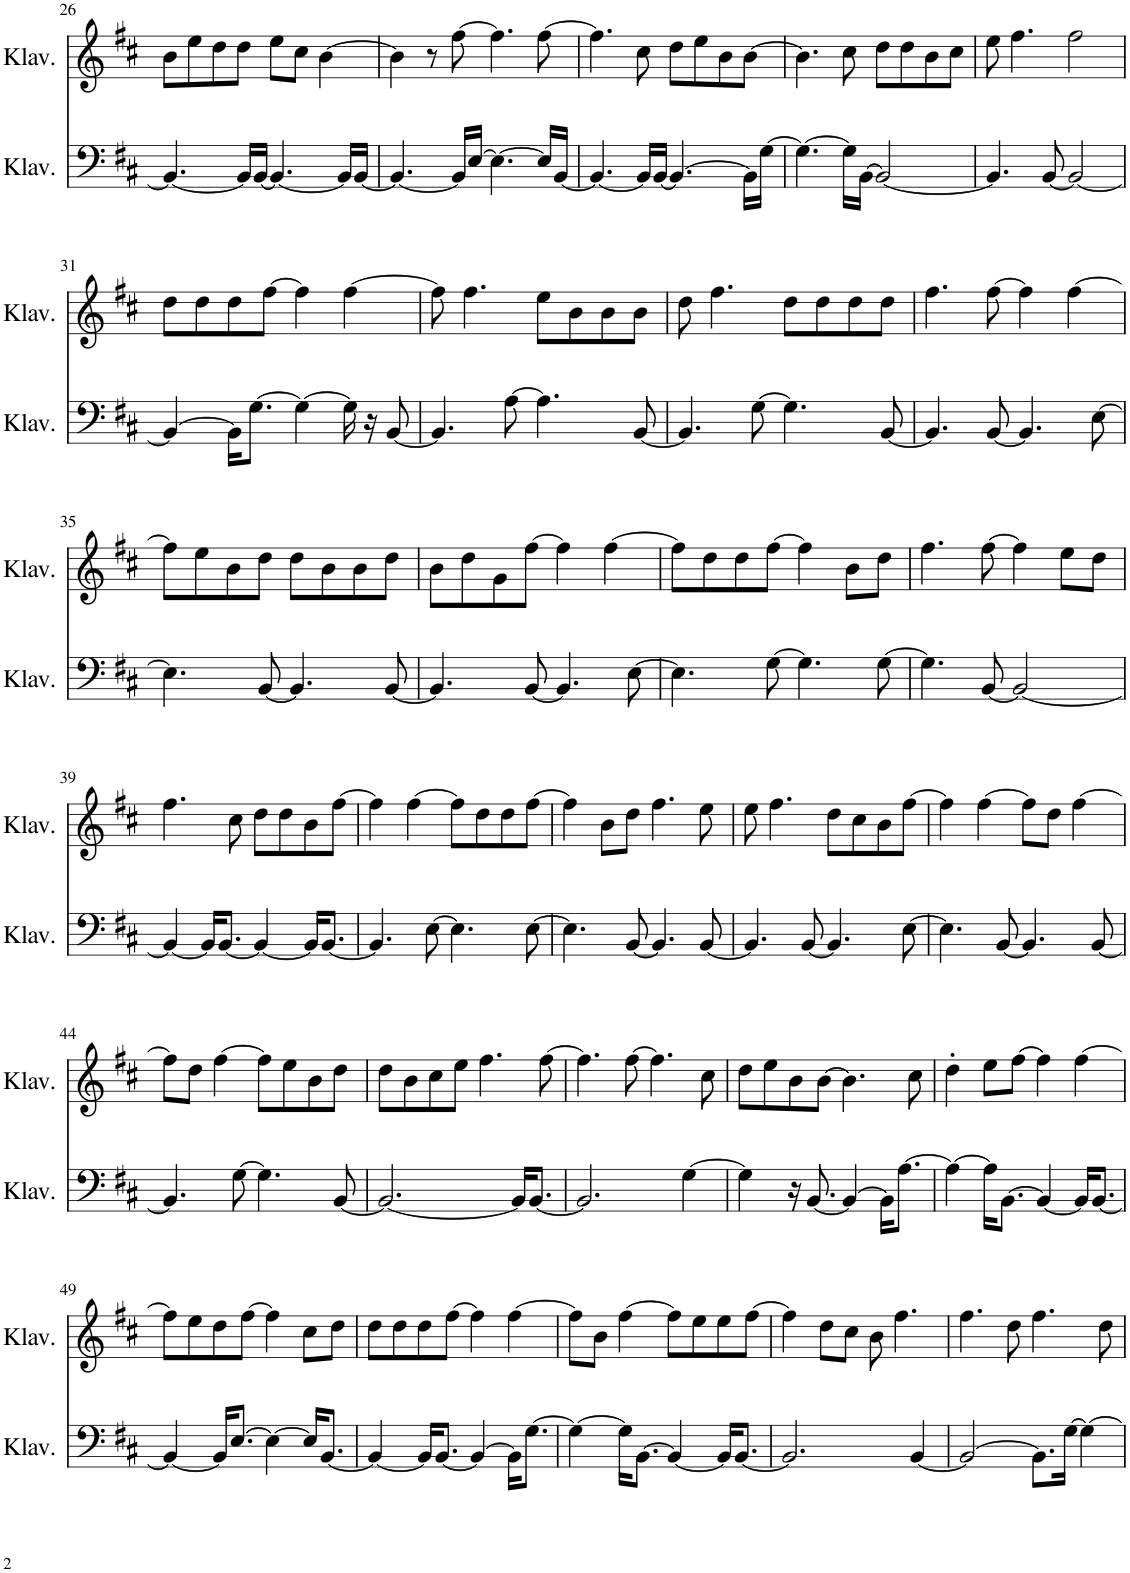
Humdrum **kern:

**kern	**kern
*part2	*part1
*staff2	*staff1
*I"Klavier	*I"Klavier
*I'Klav.	*I'Klav.
!!LO:PB:g=z
*clefF4	*clefG2
*k[f#c#]	*k[f#c#]
*M4/4	*M4/4
=26	=26
4.BB/_	8b\L
.	8ee\
.	8dd\
16BB/LL]	8dd\J
[16BB/JJ	.
4.BB/_	8ee\L
.	8cc#\J
.	[4b\
16BB/LL]	.
[16BB/JJ	.
=27	=27
4.BB/_	4b\]
.	8r
16BB/LL]	[8ff#\
[16E/JJ	.
4.E\_	4.ff#\]
16E/LL]	[8ff#\
[16BB/JJ	.
=28	=28
4.BB/_	4.ff#\]
16BB/LL]	8cc#\
[16BB/JJ	.
4.BB/_	8dd\L
.	8ee\
.	8b\
16BB\LL]	[8b\J
[16G\JJ	.
=29	=29
4.G\_	4.b\]
16G\LL]	8cc#\
[16BB\JJ	.
2BB/_	8dd\L
.	8dd\
.	8b\
.	8cc#\J
=30	=30
4.BB/]	8ee\
.	4.ff#\
[8BB/	.
2BB/_	2ff#\
!!LO:LB:g=z
=31	=31
4BB/_	8dd\L
.	8dd\
16BB\KL]	8dd\
[8.G\J	.
.	[8ff#\J
4G\_	4ff#\]
16G\]	[4ff#\
16r	.
[8BB/	.
=32	=32
4.BB/]	8ff#\]
.	4.ff#\
[8A\	.
4.A\]	8ee\L
.	8b\
.	8b\
[8BB/	8b\J
=33	=33
4.BB/]	8dd\
.	4.ff#\
[8G\	.
4.G\]	8dd\L
.	8dd\
.	8dd\
[8BB/	8dd\J
=34	=34
4.BB/]	4.ff#\
[8BB/	[8ff#\
4.BB/]	4ff#\]
.	[4ff#\
[8E\	.
!!LO:LB:g=z
=35	=35
4.E\]	8ff#\L]
.	8ee\
.	8b\
[8BB/	8dd\J
4.BB/]	8dd\L
.	8b\
.	8b\
[8BB/	8dd\J
=36	=36
4.BB/]	8b\L
.	8dd\
.	8g\
[8BB/	[8ff#\J
4.BB/]	4ff#\]
.	[4ff#\
[8E\	.
=37	=37
4.E\]	8ff#\L]
.	8dd\
.	8dd\
[8G\	[8ff#\J
4.G\]	4ff#\]
.	8b\L
[8G\	8dd\J
=38	=38
4.G\]	4.ff#\
[8BB/	[8ff#\
2BB/_	4ff#\]
.	8ee\L
.	8dd\J
!!LO:LB:g=z
=39	=39
4BB/_	4.ff#\
16BB/KL]	.
[8.BB/J	.
.	8cc#\
4BB/_	8dd\L
.	8dd\
16BB/KL]	8b\
[8.BB/J	.
.	[8ff#\J
=40	=40
4.BB/]	4ff#\]
.	[4ff#\
[8E\	.
4.E\]	8ff#\L]
.	8dd\
.	8dd\
[8E\	[8ff#\J
=41	=41
4.E\]	4ff#\]
.	8b\L
[8BB/	8dd\J
4.BB/]	4.ff#\
[8BB/	8ee\
=42	=42
4.BB/]	8ee\
.	4.ff#\
[8BB/	.
4.BB/]	8dd\L
.	8cc#\
.	8b\
[8E\	[8ff#\J
=43	=43
4.E\]	4ff#\]
.	[4ff#\
[8BB/	.
4.BB/]	8ff#\L]
.	8dd\J
.	[4ff#\
[8BB/	.
!!LO:LB:g=z
=44	=44
4.BB/]	8ff#\L]
.	8dd\J
.	[4ff#\
[8G\	.
4.G\]	8ff#\L]
.	8ee\
.	8b\
[8BB/	8dd\J
=45	=45
2.BB/_	8dd\L
.	8b\
.	8cc#\
.	8ee\J
.	4.ff#\
16BB/KL]	.
[8.BB/J	.
.	[8ff#\
=46	=46
2.BB/]	4.ff#\]
.	[8ff#\
.	4.ff#\]
[4G\	.
.	8cc#\
=47	=47
4G\]	8dd\L
.	8ee\
16r	8b\
[8.BB/	.
.	[8b\J
4BB/_	4.b\]
16BB\KL]	.
[8.A\J	.
.	8cc#\
=48	=48
4A\_	4dd'\
16A\KL]	8ee\L
[8.BB\J	.
.	[8ff#\J
4BB/_	4ff#\]
16BB/KL]	[4ff#\
[8.BB/J	.
!!LO:LB:g=z
=49	=49
4BB/_	8ff#\L]
.	8ee\
16BB/KL]	8dd\
[8.E/J	.
.	[8ff#\J
4E\_	4ff#\]
16E/KL]	8cc#\L
[8.BB/J	.
.	8dd\J
=50	=50
4BB/_	8dd\L
.	8dd\
16BB/KL]	8dd\
[8.BB/J	.
.	[8ff#\J
4BB/_	4ff#\]
16BB\KL]	[4ff#\
[8.G\J	.
=51	=51
4G\_	8ff#\L]
.	8b\J
16G\KL]	[4ff#\
[8.BB\J	.
4BB/_	8ff#\L]
.	8ee\
16BB/KL]	8ee\
[8.BB/J	.
.	[8ff#\J
=52	=52
2.BB/]	4ff#\]
.	8dd\L
.	8cc#\J
.	8b\
.	4.ff#\
[4BB/	.
=53	=53
2BB/_	4.ff#\
.	8dd\
8.BB\L]	4.ff#\
[16G\Jk	.
4G\_	.
.	8dd\
=	=
*-	*-
